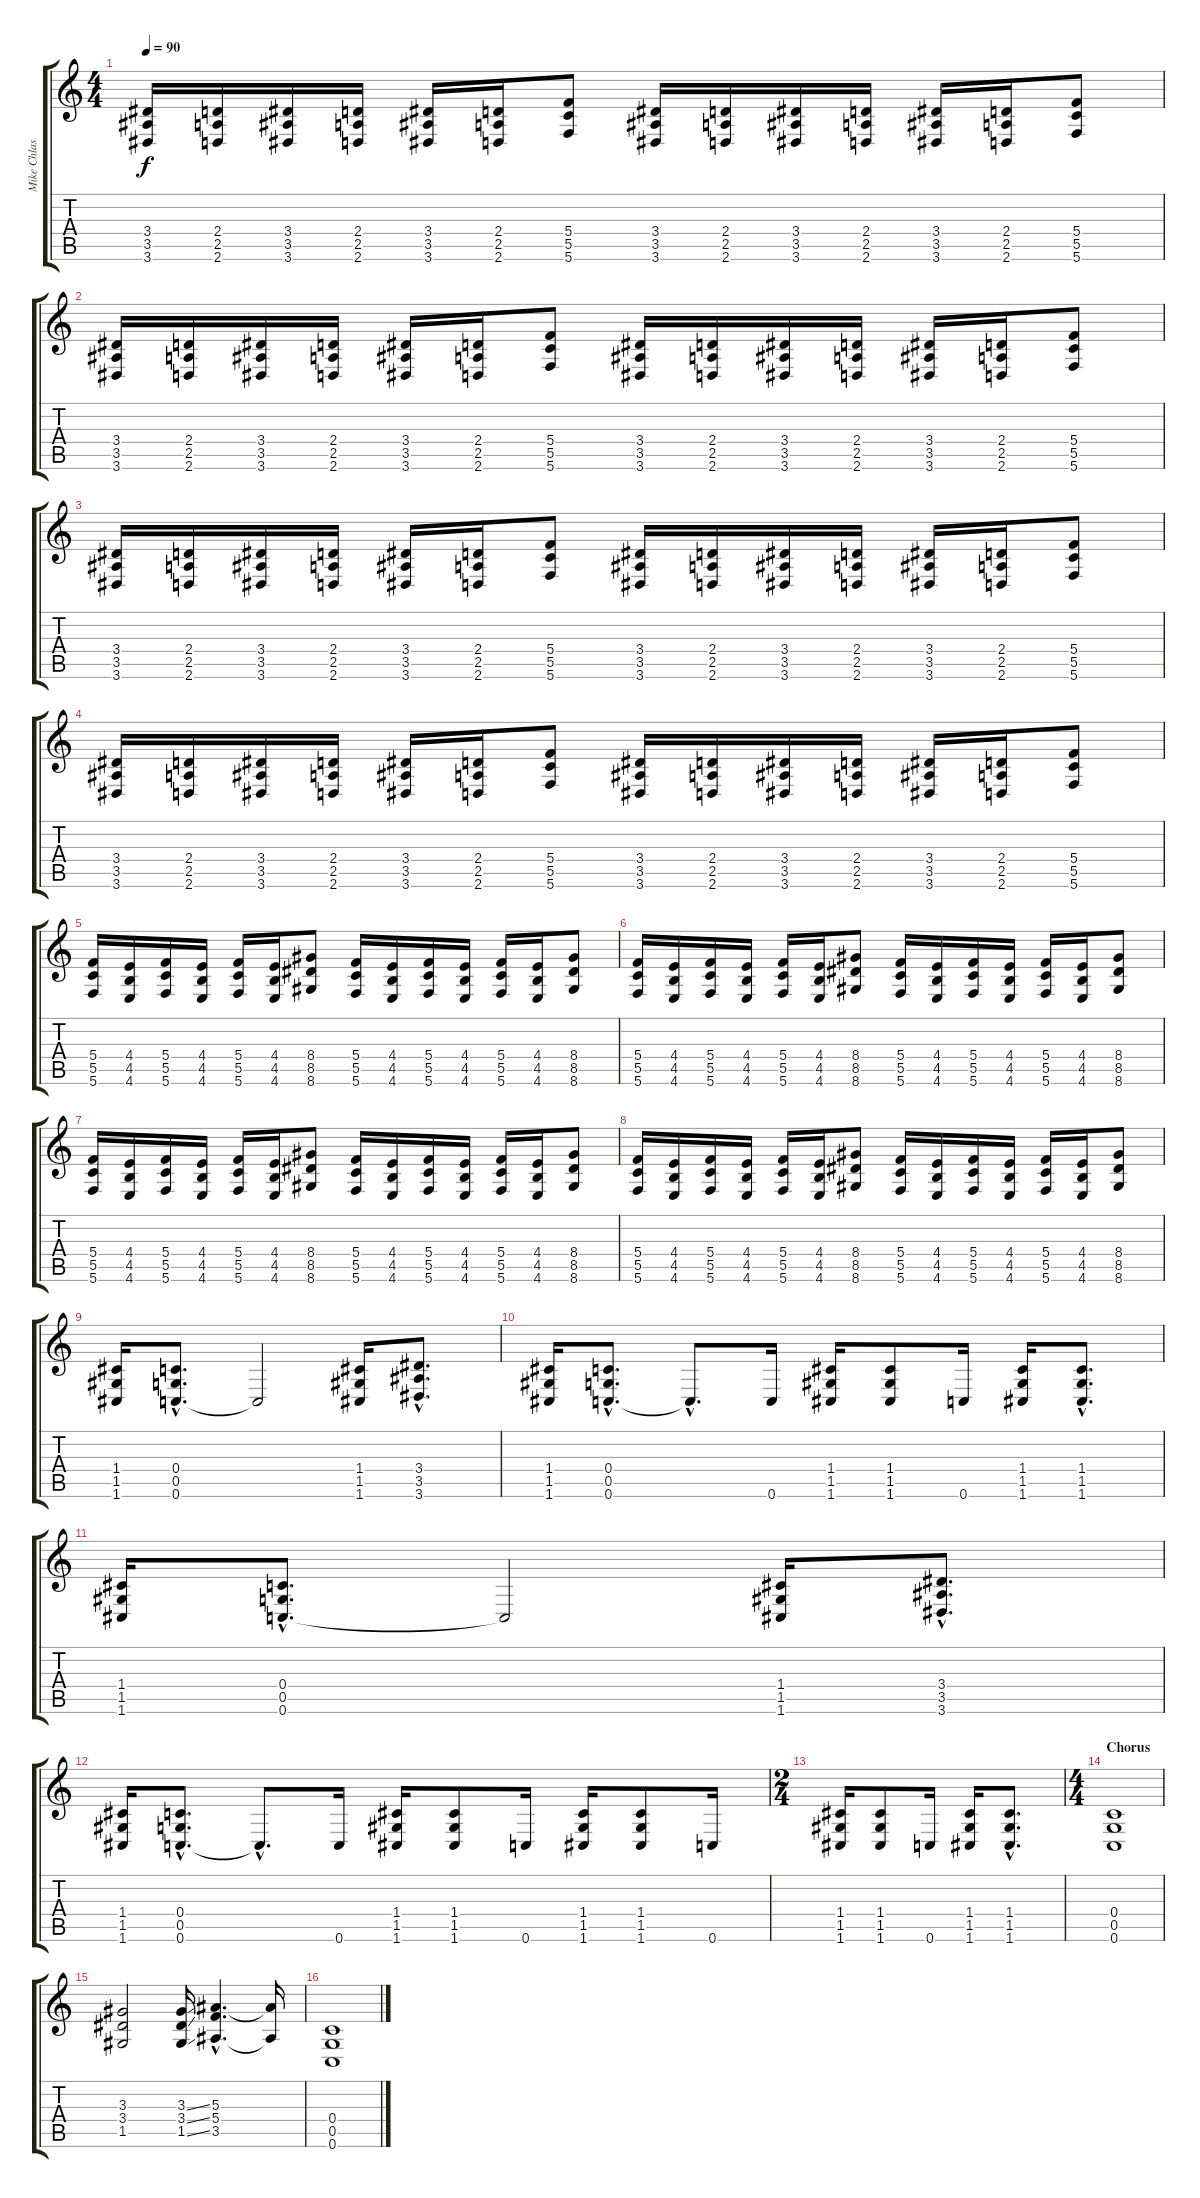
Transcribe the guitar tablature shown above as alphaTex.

\track ("Mike Chlasciak" "Mike Chlas") {instrument distortionguitar}
\staff {score tabs}
\tuning (D4 A3 F3 C3 G2 C2) {hide}
\ts (4 4)
\tempo 90
\clef g2
\ks c
(3.4 3.5 3.6).16{dy f} (2.4 2.5 2.6).16 (3.4 3.5 3.6).16 (2.4 2.5 2.6).16 (3.4 3.5 3.6).16 (2.4 2.5 2.6).16 (5.4 5.5 5.6).8 (3.4 3.5 3.6).16 (2.4 2.5 2.6).16 (3.4 3.5 3.6).16 (2.4 2.5 2.6).16 (3.4 3.5 3.6).16 (2.4 2.5 2.6).16 (5.4 5.5 5.6).8 |
(3.4 3.5 3.6).16 (2.4 2.5 2.6).16 (3.4 3.5 3.6).16 (2.4 2.5 2.6).16 (3.4 3.5 3.6).16 (2.4 2.5 2.6).16 (5.4 5.5 5.6).8 (3.4 3.5 3.6).16 (2.4 2.5 2.6).16 (3.4 3.5 3.6).16 (2.4 2.5 2.6).16 (3.4 3.5 3.6).16 (2.4 2.5 2.6).16 (5.4 5.5 5.6).8 |
(3.4 3.5 3.6).16 (2.4 2.5 2.6).16 (3.4 3.5 3.6).16 (2.4 2.5 2.6).16 (3.4 3.5 3.6).16 (2.4 2.5 2.6).16 (5.4 5.5 5.6).8 (3.4 3.5 3.6).16 (2.4 2.5 2.6).16 (3.4 3.5 3.6).16 (2.4 2.5 2.6).16 (3.4 3.5 3.6).16 (2.4 2.5 2.6).16 (5.4 5.5 5.6).8 |
(3.4 3.5 3.6).16 (2.4 2.5 2.6).16 (3.4 3.5 3.6).16 (2.4 2.5 2.6).16 (3.4 3.5 3.6).16 (2.4 2.5 2.6).16 (5.4 5.5 5.6).8 (3.4 3.5 3.6).16 (2.4 2.5 2.6).16 (3.4 3.5 3.6).16 (2.4 2.5 2.6).16 (3.4 3.5 3.6).16 (2.4 2.5 2.6).16 (5.4 5.5 5.6).8 |
(5.4 5.5 5.6).16 (4.4 4.5 4.6).16 (5.4 5.5 5.6).16 (4.4 4.5 4.6).16 (5.4 5.5 5.6).16 (4.4 4.5 4.6).16 (8.4 8.5 8.6).8 (5.4 5.5 5.6).16 (4.4 4.5 4.6).16 (5.4 5.5 5.6).16 (4.4 4.5 4.6).16 (5.4 5.5 5.6).16 (4.4 4.5 4.6).16 (8.4 8.5 8.6).8 |
(5.4 5.5 5.6).16 (4.4 4.5 4.6).16 (5.4 5.5 5.6).16 (4.4 4.5 4.6).16 (5.4 5.5 5.6).16 (4.4 4.5 4.6).16 (8.4 8.5 8.6).8 (5.4 5.5 5.6).16 (4.4 4.5 4.6).16 (5.4 5.5 5.6).16 (4.4 4.5 4.6).16 (5.4 5.5 5.6).16 (4.4 4.5 4.6).16 (8.4 8.5 8.6).8 |
(5.4 5.5 5.6).16 (4.4 4.5 4.6).16 (5.4 5.5 5.6).16 (4.4 4.5 4.6).16 (5.4 5.5 5.6).16 (4.4 4.5 4.6).16 (8.4 8.5 8.6).8 (5.4 5.5 5.6).16 (4.4 4.5 4.6).16 (5.4 5.5 5.6).16 (4.4 4.5 4.6).16 (5.4 5.5 5.6).16 (4.4 4.5 4.6).16 (8.4 8.5 8.6).8 |
(5.4 5.5 5.6).16 (4.4 4.5 4.6).16 (5.4 5.5 5.6).16 (4.4 4.5 4.6).16 (5.4 5.5 5.6).16 (4.4 4.5 4.6).16 (8.4 8.5 8.6).8 (5.4 5.5 5.6).16 (4.4 4.5 4.6).16 (5.4 5.5 5.6).16 (4.4 4.5 4.6).16 (5.4 5.5 5.6).16 (4.4 4.5 4.6).16 (8.4 8.5 8.6).8 |
(1.4 1.5 1.6).16 (0.4{hac} 0.5{hac} 0.6{hac}).8{d} 0.6{t}.2 (1.4 1.5 1.6).16 (3.4{hac} 3.5{hac} 3.6{hac}).8{d} |
(1.4 1.5 1.6).16 (0.4{hac} 0.5{hac} 0.6{hac}).8{d} 0.6{hac t}.8{d} 0.6.16 (1.4 1.5 1.6).16 (1.4 1.5 1.6).8 0.6.16 (1.4 1.5 1.6).16 (1.4{hac} 1.5{hac} 1.6{hac}).8{d} |
(1.4 1.5 1.6).16 (0.4{hac} 0.5{hac} 0.6{hac}).8{d} 0.6{t}.2 (1.4 1.5 1.6).16 (3.4{hac} 3.5{hac} 3.6{hac}).8{d} |
(1.4 1.5 1.6).16 (0.4{hac} 0.5{hac} 0.6{hac}).8{d} 0.6{hac t}.8{d} 0.6.16 (1.4 1.5 1.6).16 (1.4 1.5 1.6).8 0.6.16 (1.4 1.5 1.6).16 (1.4 1.5 1.6).8 0.6.16 |
\ts (2 4)
(1.4 1.5 1.6).16 (1.4 1.5 1.6).8 0.6.16 (1.4 1.5 1.6).16 (1.4{hac} 1.5{hac} 1.6{hac}).8{d} |
\ts (4 4)
\section ("" "Chorus")
(0.4 0.5 0.6).1 |
(3.3 3.4 1.5).2 (3.3{ss} 3.4{ss} 1.5{ss}).16 (5.3{hac} 5.4{hac} 3.5{hac}).4{d} (5.3{t} 3.5{t}).16 |
(0.4 0.5 0.6).1
